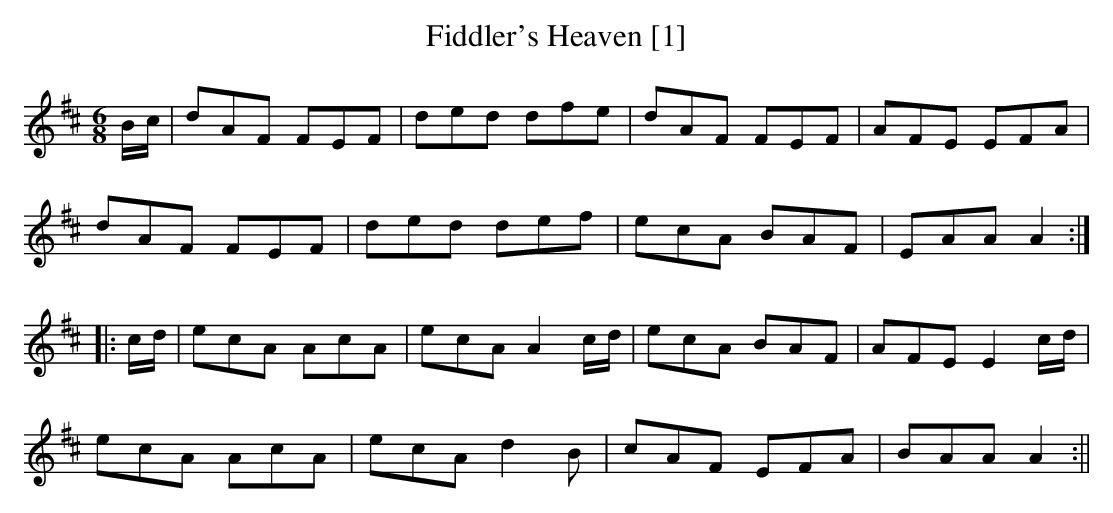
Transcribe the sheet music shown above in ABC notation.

X:1
T:Fiddler's Heaven [1]
M:6/8
L:1/8
K:D
B/c/|dAF FEF|ded dfe|dAF FEF|AFE EFA|
dAF FEF|ded def|ecA BAF|EAA A2:|
|:c/d/|ecA AcA|ecA A2c/d/|ecA BAF|AFE E2 c/d/|
ecA AcA|ecA d2B|cAF EFA|BAA A2:||
